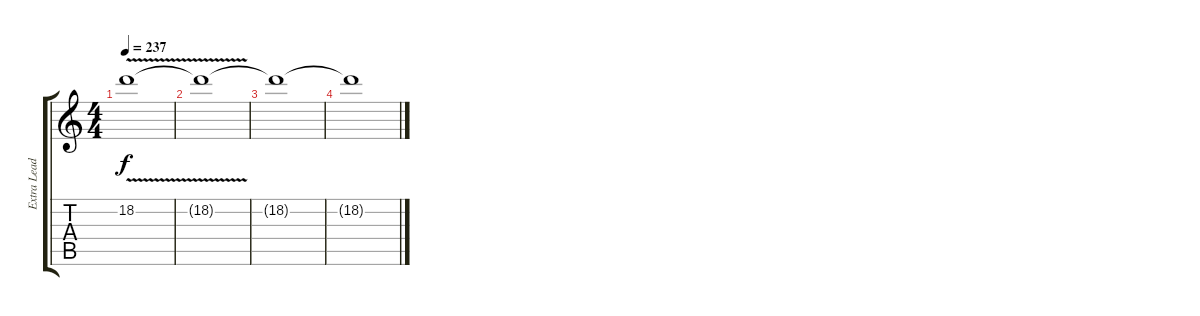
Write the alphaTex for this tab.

\track ("Extra Lead" "Extra Lead") {instrument distortionguitar}
\staff {score tabs}
\tuning (Db4 Ab3 E3 B2 Gb2 B1) {hide}
\ts (4 4)
\tempo 237
\clef g2
\ks c
18.2{v}.1{dy f volume 0} |
18.2{t}.1 |
18.2{t}.1 |
18.2{t}.1
